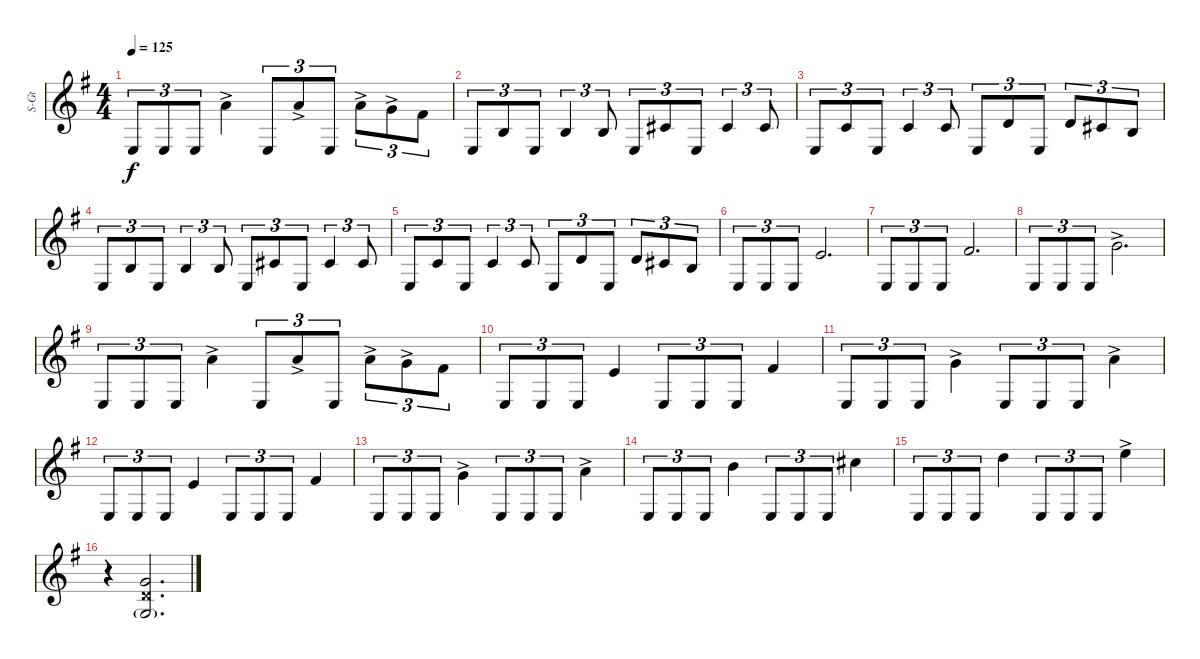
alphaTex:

\defaultSystemsLayout 4
\bracketExtendMode groupsimilarinstruments
\otherSystemsTrackNameOrientation horizontal
\track ("Rhythm string 01" "S-Gt") {instrument acousticguitarsteel}
\staff {score}
\tuning (B3 Gb3 D3 A2 E2 A1)
\ts (4 4)
\tempo 125
\clef g2
\ks g
0.5{acc forcenatural}.8{tu (3 2) dy f beam Up} 0.5{acc forcenatural}.8{tu (3 2) beam Up} 0.5{acc forcenatural}.8{tu (3 2) beam Up} 17.5{ac acc forcenatural}.4{beam Down} 0.5{acc forcenatural}.8{tu (3 2) beam Up} 17.5{ac acc forcenatural}.8{tu (3 2) beam Up} 0.5{acc forcenatural}.8{tu (3 2) beam Up} 17.5{ac acc forcenatural}.8{tu (3 2) beam Down} 15.5{ac acc forcenatural}.8{tu (3 2) beam Down} 14.5{acc forcenatural}.8{tu (3 2) beam Down} |
0.5{acc forcenatural}.8{tu (3 2) beam Up} 7.5{acc forcenatural}.8{tu (3 2) beam Up} 0.5{acc forcenatural}.8{tu (3 2) beam Up} 7.5{acc forcenatural}.4{tu (3 2) beam Up} 7.5{acc forcenatural}.8{tu (3 2) beam Up} 0.5{acc forcenatural}.8{tu (3 2) beam Up} 9.5{acc #}.8{tu (3 2) beam Up} 0.5{acc forcenatural}.8{tu (3 2) beam Up} 9.5{acc #}.4{tu (3 2) beam Up} 9.5{acc #}.8{tu (3 2) beam Up} |
0.5{acc forcenatural}.8{tu (3 2) beam Up} 8.5{acc forcenatural}.8{tu (3 2) beam Up} 0.5{acc forcenatural}.8{tu (3 2) beam Up} 8.5{acc forcenatural}.4{tu (3 2) beam Up} 8.5{acc forcenatural}.8{tu (3 2) beam Up} 0.5{acc forcenatural}.8{tu (3 2) beam Up} 10.5{acc forcenatural}.8{tu (3 2) beam Up} 0.5{acc forcenatural}.8{tu (3 2) beam Up} 10.5{acc forcenatural}.8{tu (3 2) beam Up} 9.5{acc #}.8{tu (3 2) beam Up} 7.5{acc forcenatural}.8{tu (3 2) beam Up} |
0.5{acc forcenatural}.8{tu (3 2) beam Up} 7.5{acc forcenatural}.8{tu (3 2) beam Up} 0.5{acc forcenatural}.8{tu (3 2) beam Up} 7.5{acc forcenatural}.4{tu (3 2) beam Up} 7.5{acc forcenatural}.8{tu (3 2) beam Up} 0.5{acc forcenatural}.8{tu (3 2) beam Up} 9.5{acc #}.8{tu (3 2) beam Up} 0.5{acc forcenatural}.8{tu (3 2) beam Up} 9.5{acc #}.4{tu (3 2) beam Up} 9.5{acc #}.8{tu (3 2) beam Up} |
0.5{acc forcenatural}.8{tu (3 2) beam Up} 8.5{acc forcenatural}.8{tu (3 2) beam Up} 0.5{acc forcenatural}.8{tu (3 2) beam Up} 8.5{acc forcenatural}.4{tu (3 2) beam Up} 8.5{acc forcenatural}.8{tu (3 2) beam Up} 0.5{acc forcenatural}.8{tu (3 2) beam Up} 10.5{acc forcenatural}.8{tu (3 2) beam Up} 0.5{acc forcenatural}.8{tu (3 2) beam Up} 10.5{acc forcenatural}.8{tu (3 2) beam Up} 9.5{acc #}.8{tu (3 2) beam Up} 7.5{acc forcenatural}.8{tu (3 2) beam Up} |
0.5{acc forcenatural}.8{tu (3 2) beam Up} 0.5{acc forcenatural}.8{tu (3 2) beam Up} 0.5{acc forcenatural}.8{tu (3 2) beam Up} 12.5{acc forcenatural}.2{d beam Up} |
0.5{acc forcenatural}.8{tu (3 2) beam Up} 0.5{acc forcenatural}.8{tu (3 2) beam Up} 0.5{acc forcenatural}.8{tu (3 2) beam Up} 14.5{acc forcenatural}.2{d beam Up} |
0.5{acc forcenatural}.8{tu (3 2) beam Up} 0.5{acc forcenatural}.8{tu (3 2) beam Up} 0.5{acc forcenatural}.8{tu (3 2) beam Up} 15.5{ac acc forcenatural}.2{d beam Down} |
0.5{acc forcenatural}.8{tu (3 2) beam Up} 0.5{acc forcenatural}.8{tu (3 2) beam Up} 0.5{acc forcenatural}.8{tu (3 2) beam Up} 17.5{ac acc forcenatural}.4{beam Down} 0.5{acc forcenatural}.8{tu (3 2) beam Up} 17.5{ac acc forcenatural}.8{tu (3 2) beam Up} 0.5{acc forcenatural}.8{tu (3 2) beam Up} 17.5{ac acc forcenatural}.8{tu (3 2) beam Down} 15.5{ac acc forcenatural}.8{tu (3 2) beam Down} 14.5{acc forcenatural}.8{tu (3 2) beam Down} |
0.5{acc forcenatural}.8{tu (3 2) beam Up} 0.5{acc forcenatural}.8{tu (3 2) beam Up} 0.5{acc forcenatural}.8{tu (3 2) beam Up} 12.5{acc forcenatural}.4{beam Up} 0.5{acc forcenatural}.8{tu (3 2) beam Up} 0.5{acc forcenatural}.8{tu (3 2) beam Up} 0.5{acc forcenatural}.8{tu (3 2) beam Up} 14.5{acc forcenatural}.4{beam Up} |
0.5{acc forcenatural}.8{tu (3 2) beam Up} 0.5{acc forcenatural}.8{tu (3 2) beam Up} 0.5{acc forcenatural}.8{tu (3 2) beam Up} 15.5{ac acc forcenatural}.4{beam Down} 0.5{acc forcenatural}.8{tu (3 2) beam Up} 0.5{acc forcenatural}.8{tu (3 2) beam Up} 0.5{acc forcenatural}.8{tu (3 2) beam Up} 17.5{ac acc forcenatural}.4{beam Down} |
0.5{acc forcenatural}.8{tu (3 2) beam Up} 0.5{acc forcenatural}.8{tu (3 2) beam Up} 0.5{acc forcenatural}.8{tu (3 2) beam Up} 12.5{acc forcenatural}.4{beam Up} 0.5{acc forcenatural}.8{tu (3 2) beam Up} 0.5{acc forcenatural}.8{tu (3 2) beam Up} 0.5{acc forcenatural}.8{tu (3 2) beam Up} 14.5{acc forcenatural}.4{beam Up} |
0.5{acc forcenatural}.8{tu (3 2) beam Up} 0.5{acc forcenatural}.8{tu (3 2) beam Up} 0.5{acc forcenatural}.8{tu (3 2) beam Up} 15.5{ac acc forcenatural}.4{beam Down} 0.5{acc forcenatural}.8{tu (3 2) beam Up} 0.5{acc forcenatural}.8{tu (3 2) beam Up} 0.5{acc forcenatural}.8{tu (3 2) beam Up} 17.5{ac acc forcenatural}.4{beam Down} |
0.5{acc forcenatural}.8{tu (3 2) beam Up} 0.5{acc forcenatural}.8{tu (3 2) beam Up} 0.5{acc forcenatural}.8{tu (3 2) beam Up} 19.5{acc forcenatural}.4{beam Down} 0.5{acc forcenatural}.8{tu (3 2) beam Up} 0.5{acc forcenatural}.8{tu (3 2) beam Up} 0.5{acc forcenatural}.8{tu (3 2) beam Up} 21.5{acc #}.4{beam Down} |
0.5{acc forcenatural}.8{tu (3 2) beam Up} 0.5{acc forcenatural}.8{tu (3 2) beam Up} 0.5{acc forcenatural}.8{tu (3 2) beam Up} 22.5{acc forcenatural}.4{beam Down} 0.5{acc forcenatural}.8{tu (3 2) beam Up} 0.5{acc forcenatural}.8{tu (3 2) beam Up} 0.5{acc forcenatural}.8{tu (3 2) beam Up} 24.5{ac acc forcenatural}.4{beam Down} |
r.4{beam Down} (3.5{g acc forcenatural} 5.3{acc forcenatural} 5.4{x acc forcenatural}).2{d beam Up}
